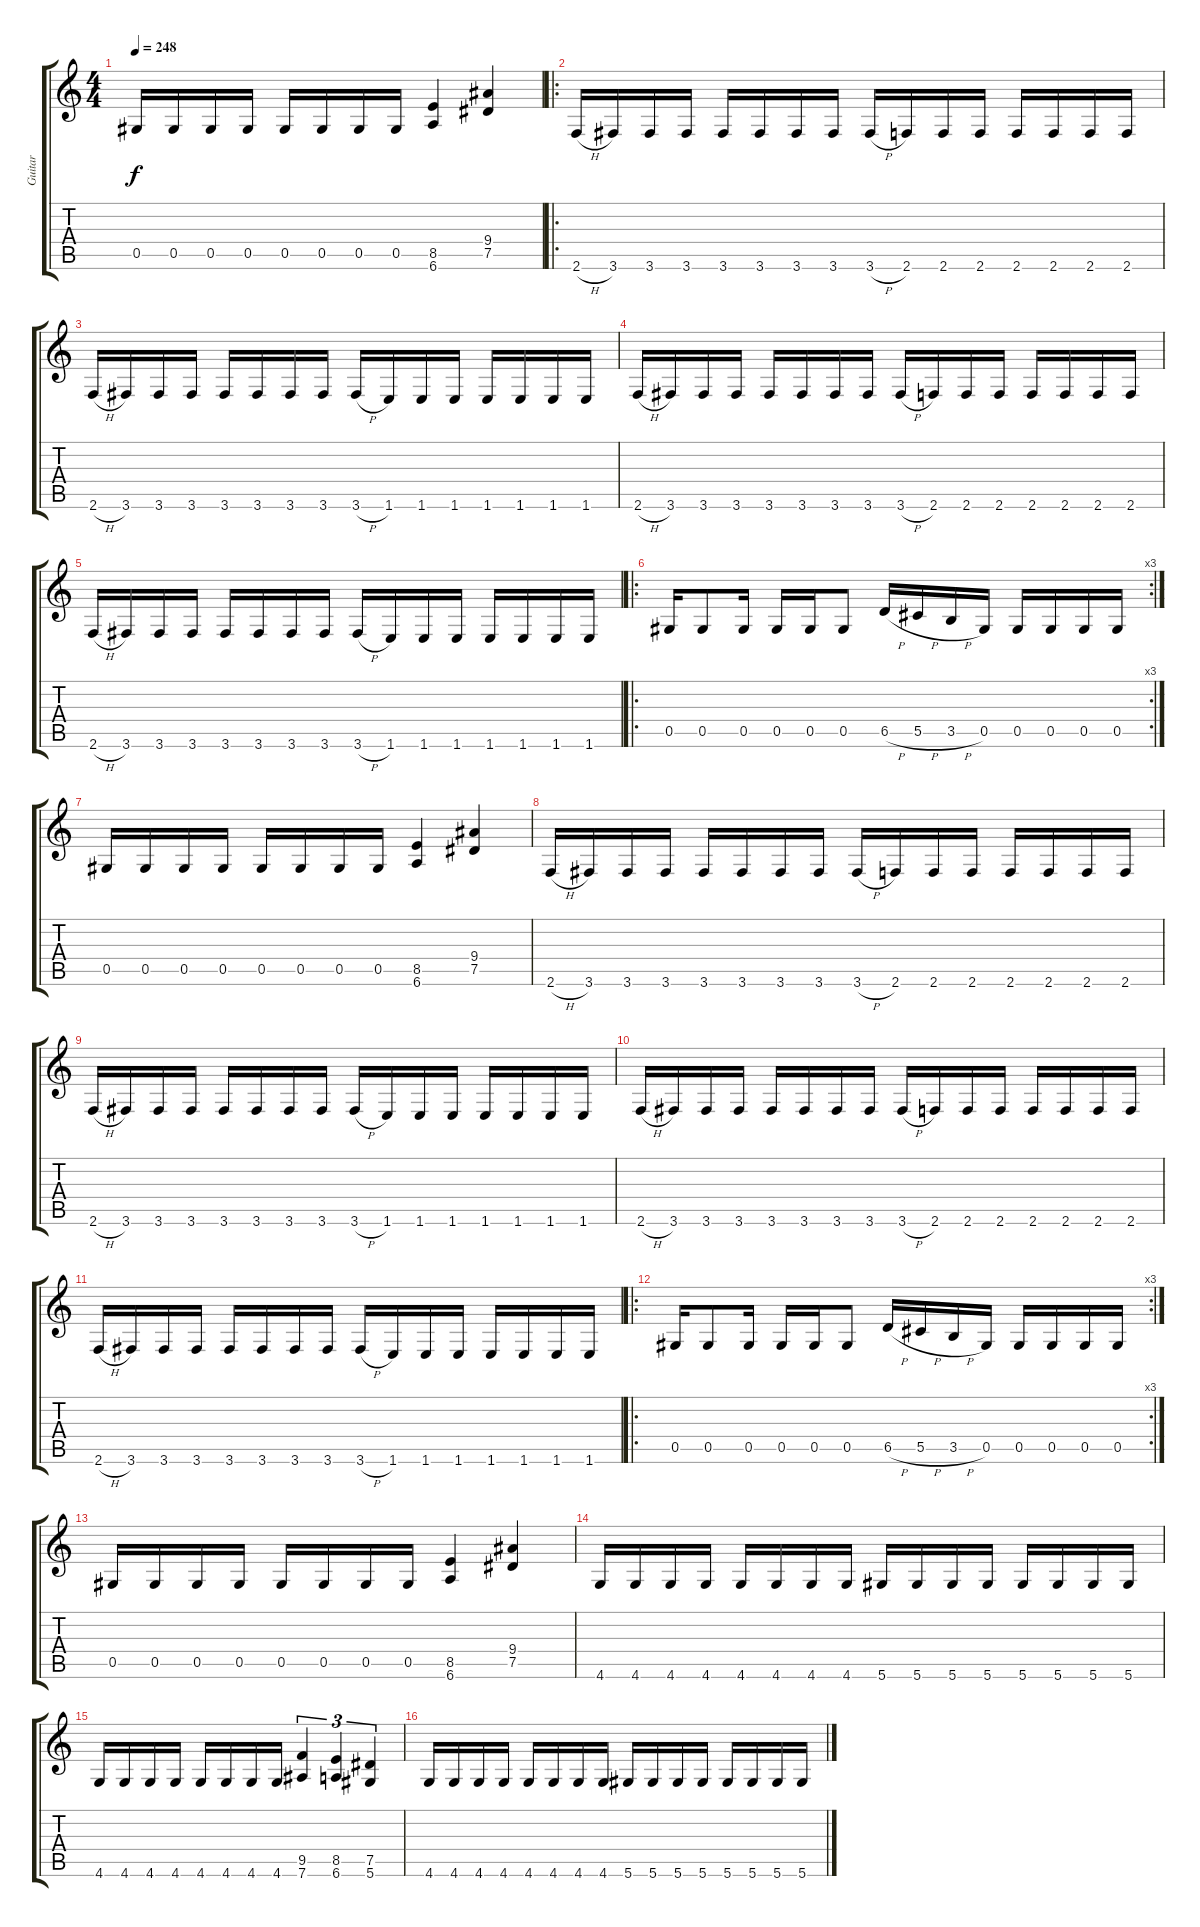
\track ("Guitar" "Guitar") {instrument distortionguitar}
\staff {score tabs}
\tuning (Eb4 Bb3 Gb3 Db3 Ab2 Eb2) {hide}
\ts (4 4)
\tempo 248
\clef g2
\ks c
0.5.16{dy f} 0.5.16 0.5.16 0.5.16 0.5.16 0.5.16 0.5.16 0.5.16 (8.5 6.6).4 (9.4 7.5).4 |
\ro
2.6{h}.16 3.6.16 3.6.16 3.6.16 3.6.16 3.6.16 3.6.16 3.6.16 3.6{h}.16 2.6.16 2.6.16 2.6.16 2.6.16 2.6.16 2.6.16 2.6.16 |
2.6{h}.16 3.6.16 3.6.16 3.6.16 3.6.16 3.6.16 3.6.16 3.6.16 3.6{h}.16 1.6.16 1.6.16 1.6.16 1.6.16 1.6.16 1.6.16 1.6.16 |
2.6{h}.16 3.6.16 3.6.16 3.6.16 3.6.16 3.6.16 3.6.16 3.6.16 3.6{h}.16 2.6.16 2.6.16 2.6.16 2.6.16 2.6.16 2.6.16 2.6.16 |
2.6{h}.16 3.6.16 3.6.16 3.6.16 3.6.16 3.6.16 3.6.16 3.6.16 3.6{h}.16 1.6.16 1.6.16 1.6.16 1.6.16 1.6.16 1.6.16 1.6.16 |
\ro
\rc 3
0.5.16 0.5.8 0.5.16 0.5.16 0.5.16 0.5.8 6.5{h}.16 5.5{h}.16 3.5{h}.16 0.5.16 0.5.16 0.5.16 0.5.16 0.5.16 |
0.5.16 0.5.16 0.5.16 0.5.16 0.5.16 0.5.16 0.5.16 0.5.16 (8.5 6.6).4 (9.4 7.5).4 |
2.6{h}.16 3.6.16 3.6.16 3.6.16 3.6.16 3.6.16 3.6.16 3.6.16 3.6{h}.16 2.6.16 2.6.16 2.6.16 2.6.16 2.6.16 2.6.16 2.6.16 |
2.6{h}.16 3.6.16 3.6.16 3.6.16 3.6.16 3.6.16 3.6.16 3.6.16 3.6{h}.16 1.6.16 1.6.16 1.6.16 1.6.16 1.6.16 1.6.16 1.6.16 |
2.6{h}.16 3.6.16 3.6.16 3.6.16 3.6.16 3.6.16 3.6.16 3.6.16 3.6{h}.16 2.6.16 2.6.16 2.6.16 2.6.16 2.6.16 2.6.16 2.6.16 |
2.6{h}.16 3.6.16 3.6.16 3.6.16 3.6.16 3.6.16 3.6.16 3.6.16 3.6{h}.16 1.6.16 1.6.16 1.6.16 1.6.16 1.6.16 1.6.16 1.6.16 |
\ro
\rc 3
0.5.16 0.5.8 0.5.16 0.5.16 0.5.16 0.5.8 6.5{h}.16 5.5{h}.16 3.5{h}.16 0.5.16 0.5.16 0.5.16 0.5.16 0.5.16 |
0.5.16 0.5.16 0.5.16 0.5.16 0.5.16 0.5.16 0.5.16 0.5.16 (8.5 6.6).4 (9.4 7.5).4 |
4.6.16 4.6.16 4.6.16 4.6.16 4.6.16 4.6.16 4.6.16 4.6.16 5.6.16 5.6.16 5.6.16 5.6.16 5.6.16 5.6.16 5.6.16 5.6.16 |
4.6.16 4.6.16 4.6.16 4.6.16 4.6.16 4.6.16 4.6.16 4.6.16 (9.5 7.6).4{tu (3 2)} (8.5 6.6).4{tu (3 2)} (7.5 5.6).4{tu (3 2)} |
4.6.16 4.6.16 4.6.16 4.6.16 4.6.16 4.6.16 4.6.16 4.6.16 5.6.16 5.6.16 5.6.16 5.6.16 5.6.16 5.6.16 5.6.16 5.6.16
